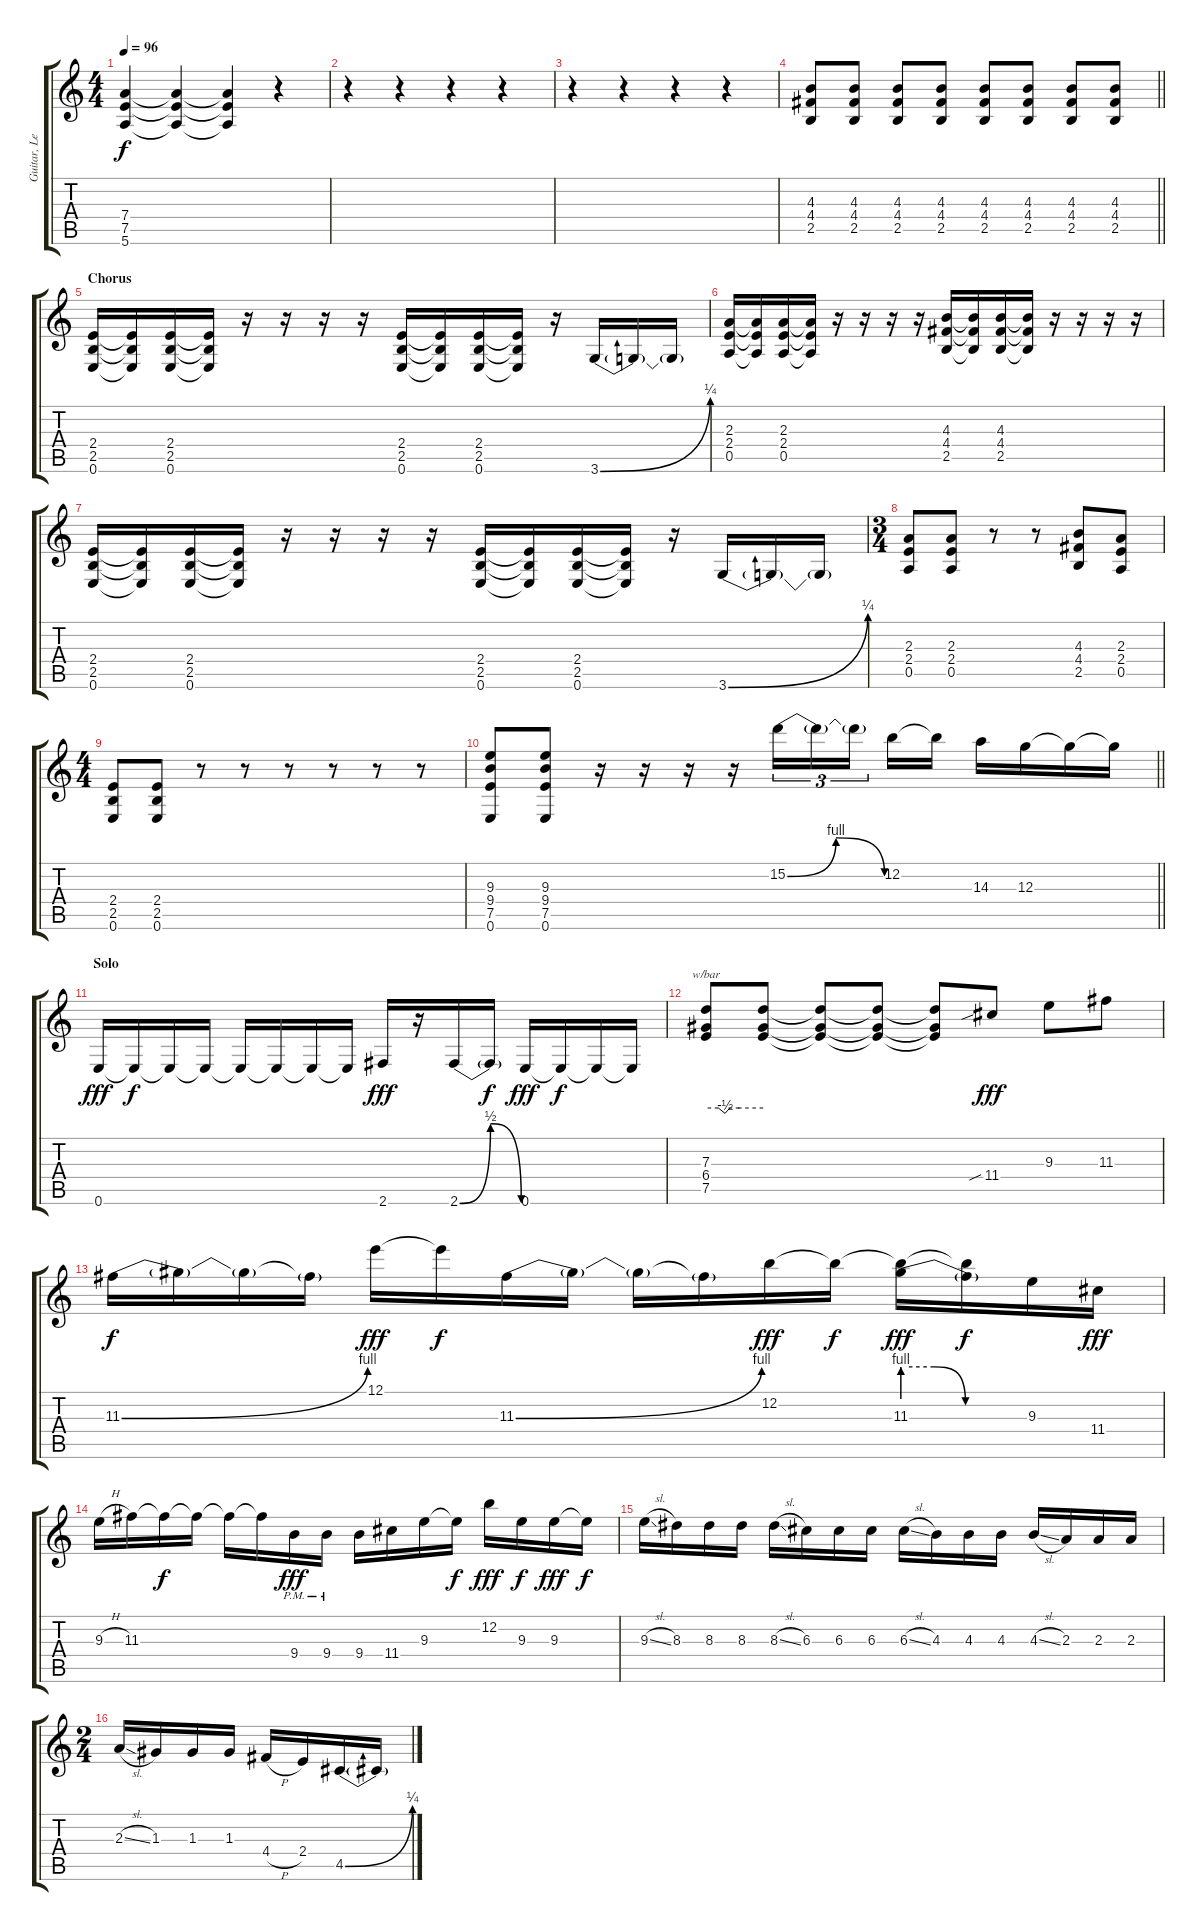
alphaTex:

\track ("Guitar, Lead" "Guitar, Le") {instrument overdrivenguitar}
\staff {score tabs}
\tuning (E4 B3 G3 D3 A2 E2) {hide}
\ts (4 4)
\tempo 96
\clef g2
\ks c
(7.4{t} 7.5{t} 5.6{t}).4{dy f volume 0} (7.4{t} 7.5{t} 5.6{t}).4 (7.4{t} 7.5{t} 5.6{t}).4 r.4{volume 16} |
r.4 r.4 r.4 r.4 |
r.4 r.4 r.4 r.4 |
\barLineRight lightlight
(4.3 4.4 2.5).8 (4.3 4.4 2.5).8 (4.3 4.4 2.5).8 (4.3 4.4 2.5).8 (4.3 4.4 2.5).8 (4.3 4.4 2.5).8 (4.3 4.4 2.5).8 (4.3 4.4 2.5).8 |
\section ("" "Chorus")
(2.4 2.5 0.6).16 (2.4{t} 2.5{t} 0.6{t}).16 (2.4 2.5 0.6).16 (2.4{t} 2.5{t} 0.6{t}).16 r.16 r.16 r.16 r.16 (2.4 2.5 0.6).16 (2.4{t} 2.5{t} 0.6{t}).16 (2.4 2.5 0.6).16 (2.4{t} 2.5{t} 0.6{t}).16 r.16 3.6{be (bend 0 0 60 1)}.16 3.6{t}.16 3.6{t}.16 |
(2.3 2.4 0.5).16 (2.3{t} 2.4{t} 0.5{t}).16 (2.3 2.4 0.5).16 (2.3{t} 2.4{t} 0.5{t}).16 r.16 r.16 r.16 r.16 (4.3 4.4 2.5).16 (4.3{t} 4.4{t} 2.5{t}).16 (4.3 4.4 2.5).16 (4.3{t} 4.4{t} 2.5{t}).16 r.16 r.16 r.16 r.16 |
(2.4 2.5 0.6).16 (2.4{t} 2.5{t} 0.6{t}).16 (2.4 2.5 0.6).16 (2.4{t} 2.5{t} 0.6{t}).16 r.16 r.16 r.16 r.16 (2.4 2.5 0.6).16 (2.4{t} 2.5{t} 0.6{t}).16 (2.4 2.5 0.6).16 (2.4{t} 2.5{t} 0.6{t}).16 r.16 3.6{be (bend 0 0 60 1)}.16 3.6{t}.16 3.6{t}.16 |
\ts (3 4)
(2.3 2.4 0.5).8 (2.3 2.4 0.5).8 r.8 r.8 (4.3 4.4 2.5).8 (2.3 2.4 0.5).8 |
\ts (4 4)
(2.4 2.5 0.6).8 (2.4 2.5 0.6).8 r.8 r.8 r.8 r.8 r.8 r.8 |
\barLineRight lightlight
(9.3 9.4 7.5 0.6).8 (9.3 9.4 7.5 0.6).8 r.16 r.16 r.16 r.16 15.2{be (bendrelease 0 0 15 4 15 4 60 0)}.16{tu (3 2)} 15.2{t}.16{tu (3 2)} 15.2{t}.16{tu (3 2) beam splitsecondary} 12.2.16 12.2{t}.16 14.3.16 12.3.16 12.3{t}.16 12.3{t}.16 |
\section ("" "Solo")
0.6.16{dy fff} 0.6{t}.16{dy f} 0.6{t}.16 0.6{t}.16 0.6{t}.16 0.6{t}.16 0.6{t}.16 0.6{t}.16 2.6.16{dy fff} r.16 2.6{be (bendrelease 0 0 15 2 15 2 60 0)}.16 2.6{t}.16{dy f} 0.6.16{dy fff} 0.6{t}.16{dy f} 0.6{t}.16 0.6{t}.16 |
(7.3 6.4 7.5).8{tbe (custom default 0 0 13 0 20 -2 25 0 35 0 60 0)} (7.3{t} 6.4{t} 7.5{t}).8 (7.3{t} 6.4{t} 7.5{t}).8 (7.3{t} 6.4{t} 7.5{t}).8 (7.3{t} 6.4{t} 7.5{t}).8 11.4{sib}.8{dy fff} 9.3.8 11.3.8 |
11.3{be (bend 0 0 60 4)}.16{dy f} 11.3{t}.16 11.3{t}.16 11.3{t}.16 12.1.16{dy fff} 12.1{t}.16{dy f} 11.3{be (bend 0 0 60 4)}.16 11.3{t}.16 11.3{t}.16 11.3{t}.16 12.2.16{dy fff} 12.2{t}.16{dy f} (12.2{t} 11.3{be (custom 0 4 15 4 30 0 60 0)}).16{dy fff} (12.2{t} 11.3{t}).16{dy f} 9.3.16 11.4.16{dy fff} |
9.3{h}.16 11.3.16 11.3{t}.16{dy f} 11.3{t}.16 11.3{t}.16 11.3{t}.16 9.4{pm}.16{dy fff} 9.4{pm}.16 9.4.16 11.4.16 9.3.16 9.3{t}.16{dy f} 12.2.16{dy fff} 9.3.16{dy f} 9.3.16{dy fff} 9.3{t}.16{dy f} |
9.3{sl}.16 8.3.16 8.3.16 8.3.16 8.3{sl}.16 6.3.16 6.3.16 6.3.16 6.3{sl}.16 4.3.16 4.3.16 4.3.16 4.3{sl}.16 2.3.16 2.3.16 2.3.16 |
\ts (2 4)
2.3{sl}.16 1.3.16 1.3.16 1.3.16 4.4{h}.16 2.4.16 4.5{be (bend 0 0 60 1)}.16 4.5{t}.16
